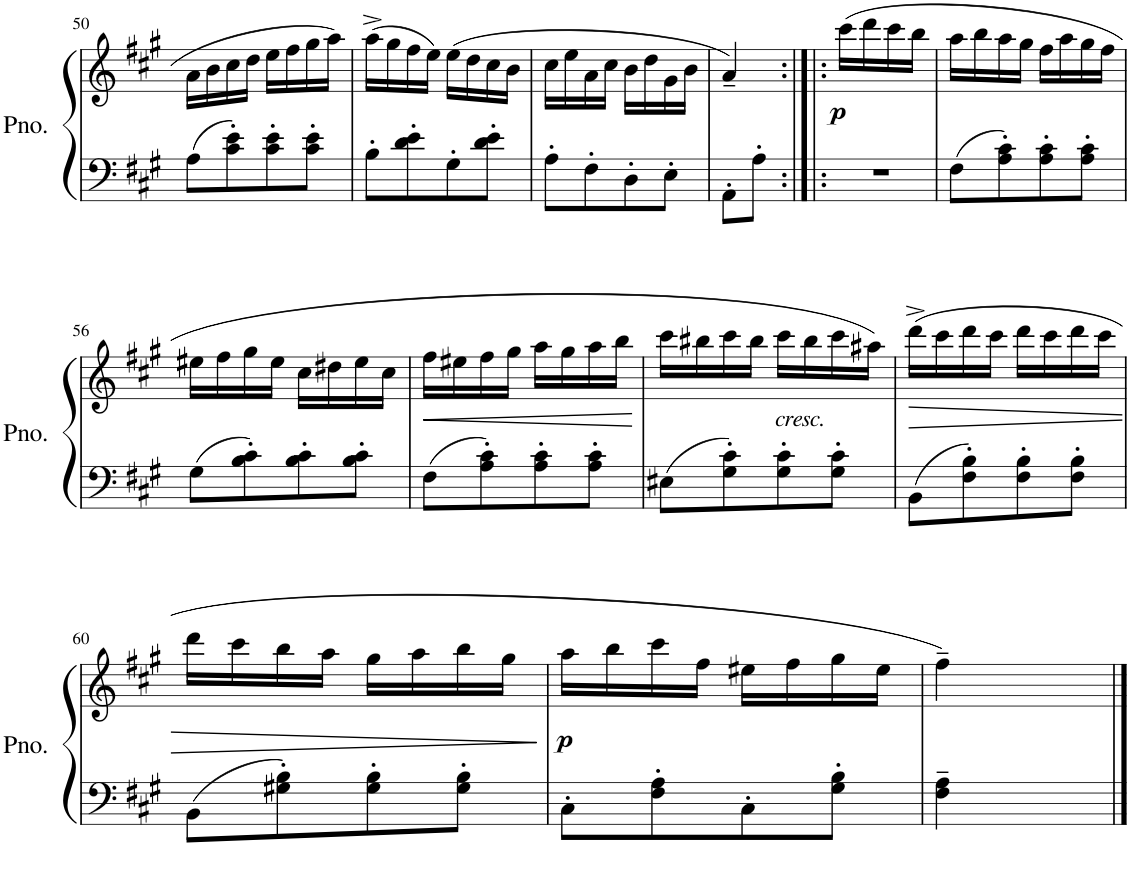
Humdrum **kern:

**kern	**kern	**dynam
*part1	*part1	*part1
*staff2	*staff1	*staff1/2
*I"Piano	*	*
*I'Pno.	*	*
!!LO:PB:g=z
*clefF4	*clefG2	*
*k[f#c#g#]	*k[f#c#g#]	*
*M2/4	*M2/4	*
=50	=50	=50
8A\L	16a\LL	.
.	16b\	.
8c#\' 8e\'	16cc#\	.
.	16dd\JJ	.
8c#\' 8e\'	16ee\LL	.
.	16ff#\	.
8c#\' 8e\'J	16gg#\	.
.	16aa\JJ	.
=51	=51	=51
8B'\L	(16aa^\LL	.
.	16gg#\	.
8d\' 8e\'	16ff#\	.
.	16ee\JJ)	.
8G#'\	(16ee\LL	.
.	16dd\	.
8d\' 8e\'J	16cc#\	.
.	16b\JJ	.
=52	=52	=52
8A'\L	16cc#\LL	.
.	16ee\	.
8F#'\	16a\	.
.	16cc#\JJ	.
8D'\	16b\LL	.
.	16dd\	.
8E'\J	16g#\	.
.	16b\JJ	.
=53	=53	=53
8AA'\L	4a~/)	.
8A'\J	.	.
=54:|!|:	=54:|!|:	=54:|!|:
!	!	!LO:DY:b
2r	(16ccc#\LL	p
.	16ddd\	.
.	16ccc#\	.
.	16bb\JJ	.
.	4ryy	.
=55	=55	=55
8F#\L	16aa\LL	.
.	16bb\	.
8A\' 8c#\'	16aa\	.
.	16gg#\JJ	.
8A\' 8c#\'	16ff#\LL	.
.	16aa\	.
8A\' 8c#\'J	16gg#\	.
.	16ff#\JJ	.
!!LO:LB:g=z
=56	=56	=56
8G#\L	16ee#X\LL	.
.	16ff#\	.
8B\' 8c#\'	16gg#\	.
.	16ee#\JJ	.
8B\' 8c#\'	16cc#\LL	.
.	16dd#X\	.
8B\' 8c#\'J	16ee#\	.
.	16cc#\JJ	.
=57	=57	=57
!	!	!LO:HP:b
8F#\L	16ff#\LL	<
.	16ee#X\	.
8A\' 8c#\'	16ff#\	.
.	16gg#\JJ	.
8A\' 8c#\'	16aa\LL	.
.	16gg#\	.
8A\' 8c#\'J	16aa\	.
.	16bb\JJ	.
.	.	[
=58	=58	=58
8E#X\L	16ccc#\LL	.
.	16bb#X\	.
8G#\' 8c#\'	16ccc#\	.
.	16bb#\JJ	.
!	!LO:TX:b:i:t=cresc.	!
8G#\' 8c#\'	16ccc#\LL	.
.	16bb#\	.
8G#\' 8c#\'J	16ccc#\	.
.	16aa#X\JJ)	.
=59	=59	=59
!	!	!LO:HP:b
8BB\L	(16ddd^\LL	>
.	16ccc#\	.
8F#\' 8B\'	16ddd\	.
.	16ccc#\JJ	.
8F#\' 8B\'	16ddd\LL	.
.	16ccc#\	.
8F#\' 8B\'J	16ddd\	.
.	16ccc#\JJ	.
!!LO:LB:g=z
=60	=60	=60
8BB\L	16ddd\LL	.
.	16ccc#\	.
8G#X\' 8B\'	16bb\	.
.	16aa\JJ	.
8G#\' 8B\'	16gg#\LL	.
.	16aa\	.
8G#\' 8B\'J	16bb\	.
.	16gg#\JJ	.
.	.	]
=61	=61	=61
!	!	!LO:DY:b
8C#'\L	16aa\LL	p
.	16bb\	.
8F#\' 8A\'	16ccc#\	.
.	16ff#\JJ	.
8C#'\	16ee#X\LL	.
.	16ff#\	.
8G#\' 8B\'J	16gg#\	.
.	16ee#\JJ	.
=62	=62	=62
*^	*^	*
4F#\~ 4A\~	4ryy	4ff#~\)	4ryy	.
4ryy	4ryy	4ryy	4ryy	.
*v	*v	*	*	*
*	*v	*v	*
==	==	==
*-	*-	*-
